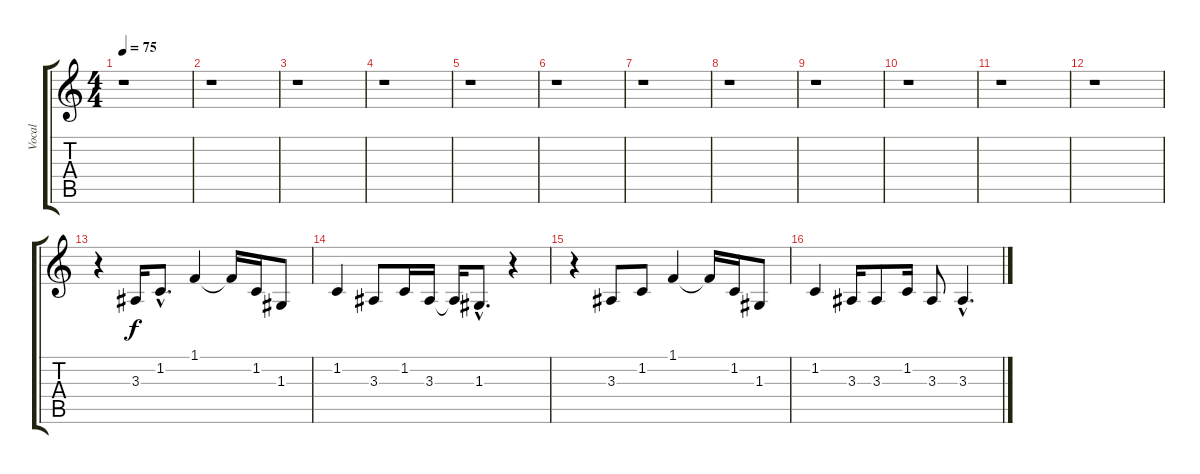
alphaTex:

\track ("Vocal" "Vocal") {instrument flute}
\staff {score tabs}
\tuning (E4 B3 G3 D3 A2 E2) {hide}
\ts (4 4)
\tempo 75
\clef g2
\ks c
r.1{dy f instrument flute} |
r.1 |
r.1 |
r.1 |
r.1 |
r.1 |
r.1 |
r.1 |
r.1 |
r.1 |
r.1 |
r.1 |
r.4 3.3.16 1.2{hac}.8{d} 1.1.4 1.1{t}.16 1.2.16 1.3.8 |
1.2.4 3.3.8 1.2.16 3.3.16 3.3{t}.16 1.3{hac}.8{d} r.4 |
r.4 3.3.8 1.2.8 1.1.4 1.1{t}.16 1.2.16 1.3.8 |
1.2.4 3.3.16 3.3.8 1.2.16 3.3.8 3.3{hac}.4{d}
